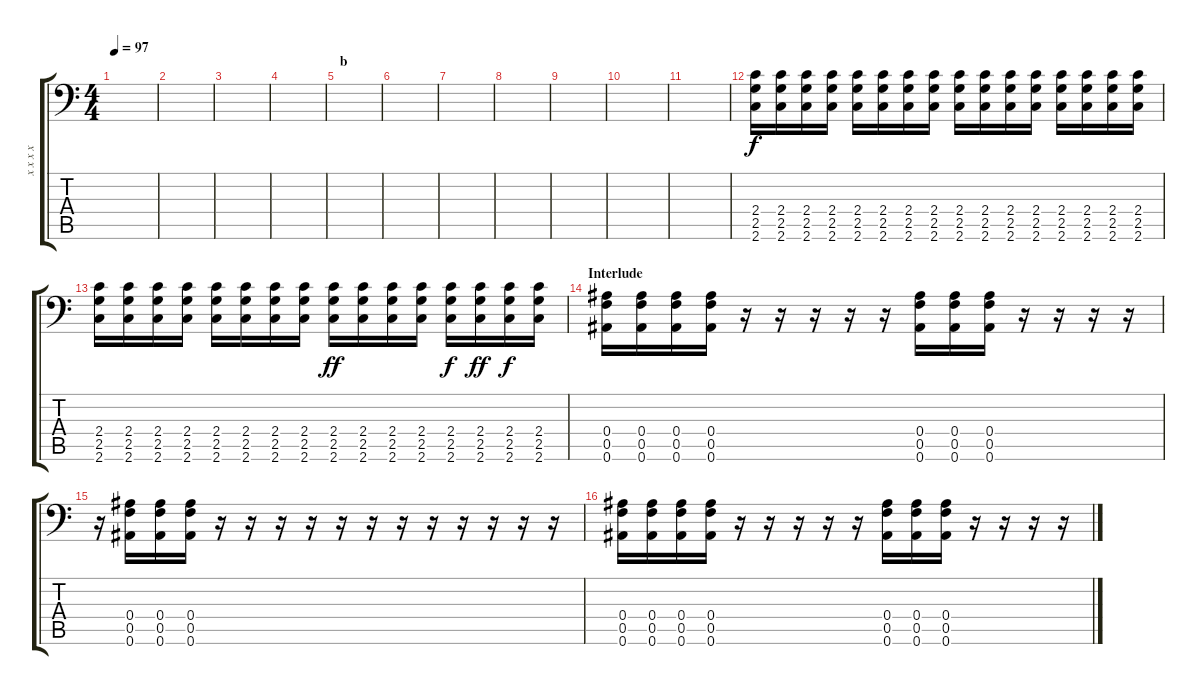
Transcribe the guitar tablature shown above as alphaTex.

\track (" x x x x" " x x x x") {instrument distortionguitar}
\staff {score tabs}
\tuning (C4 G3 Eb3 Bb2 F2 Bb1) {hide}
\ts (4 4)
\tempo 97
\clef f4
\ks c
|
|
|
|
\section ("" "b")
|
|
|
|
|
|
|
(2.4 2.5 2.6).16 (2.4 2.5 2.6).16 (2.4 2.5 2.6).16 (2.4 2.5 2.6).16 (2.4 2.5 2.6).16 (2.4 2.5 2.6).16 (2.4 2.5 2.6).16 (2.4 2.5 2.6).16 (2.4 2.5 2.6).16 (2.4 2.5 2.6).16 (2.4 2.5 2.6).16 (2.4 2.5 2.6).16 (2.4 2.5 2.6).16{dy f} (2.4 2.5 2.6).16 (2.4 2.5 2.6).16 (2.4 2.5 2.6).16 |
(2.4 2.5 2.6).16 (2.4 2.5 2.6).16 (2.4 2.5 2.6).16 (2.4 2.5 2.6).16 (2.4 2.5 2.6).16 (2.4 2.5 2.6).16 (2.4 2.5 2.6).16 (2.4 2.5 2.6).16 (2.4 2.5 2.6).16{dy ff} (2.4 2.5 2.6).16 (2.4 2.5 2.6).16 (2.4 2.5 2.6).16 (2.4 2.5 2.6).16{dy f} (2.4 2.5 2.6).16{dy ff} (2.4 2.5 2.6).16{dy f} (2.4 2.5 2.6).16 |
\section ("" "Interlude")
(0.4 0.5 0.6).16{volume 9} (0.4 0.5 0.6).16 (0.4 0.5 0.6).16 (0.4 0.5 0.6).16 r.16 r.16 r.16 r.16 r.16 (0.4 0.5 0.6).16 (0.4 0.5 0.6).16 (0.4 0.5 0.6).16 r.16 r.16 r.16 r.16 |
r.16 (0.4 0.5 0.6).16 (0.4 0.5 0.6).16 (0.4 0.5 0.6).16 r.16 r.16 r.16 r.16 r.16 r.16 r.16 r.16 r.16 r.16 r.16 r.16 |
(0.4 0.5 0.6).16{volume 9} (0.4 0.5 0.6).16 (0.4 0.5 0.6).16 (0.4 0.5 0.6).16 r.16 r.16 r.16 r.16 r.16 (0.4 0.5 0.6).16 (0.4 0.5 0.6).16 (0.4 0.5 0.6).16 r.16 r.16 r.16 r.16
